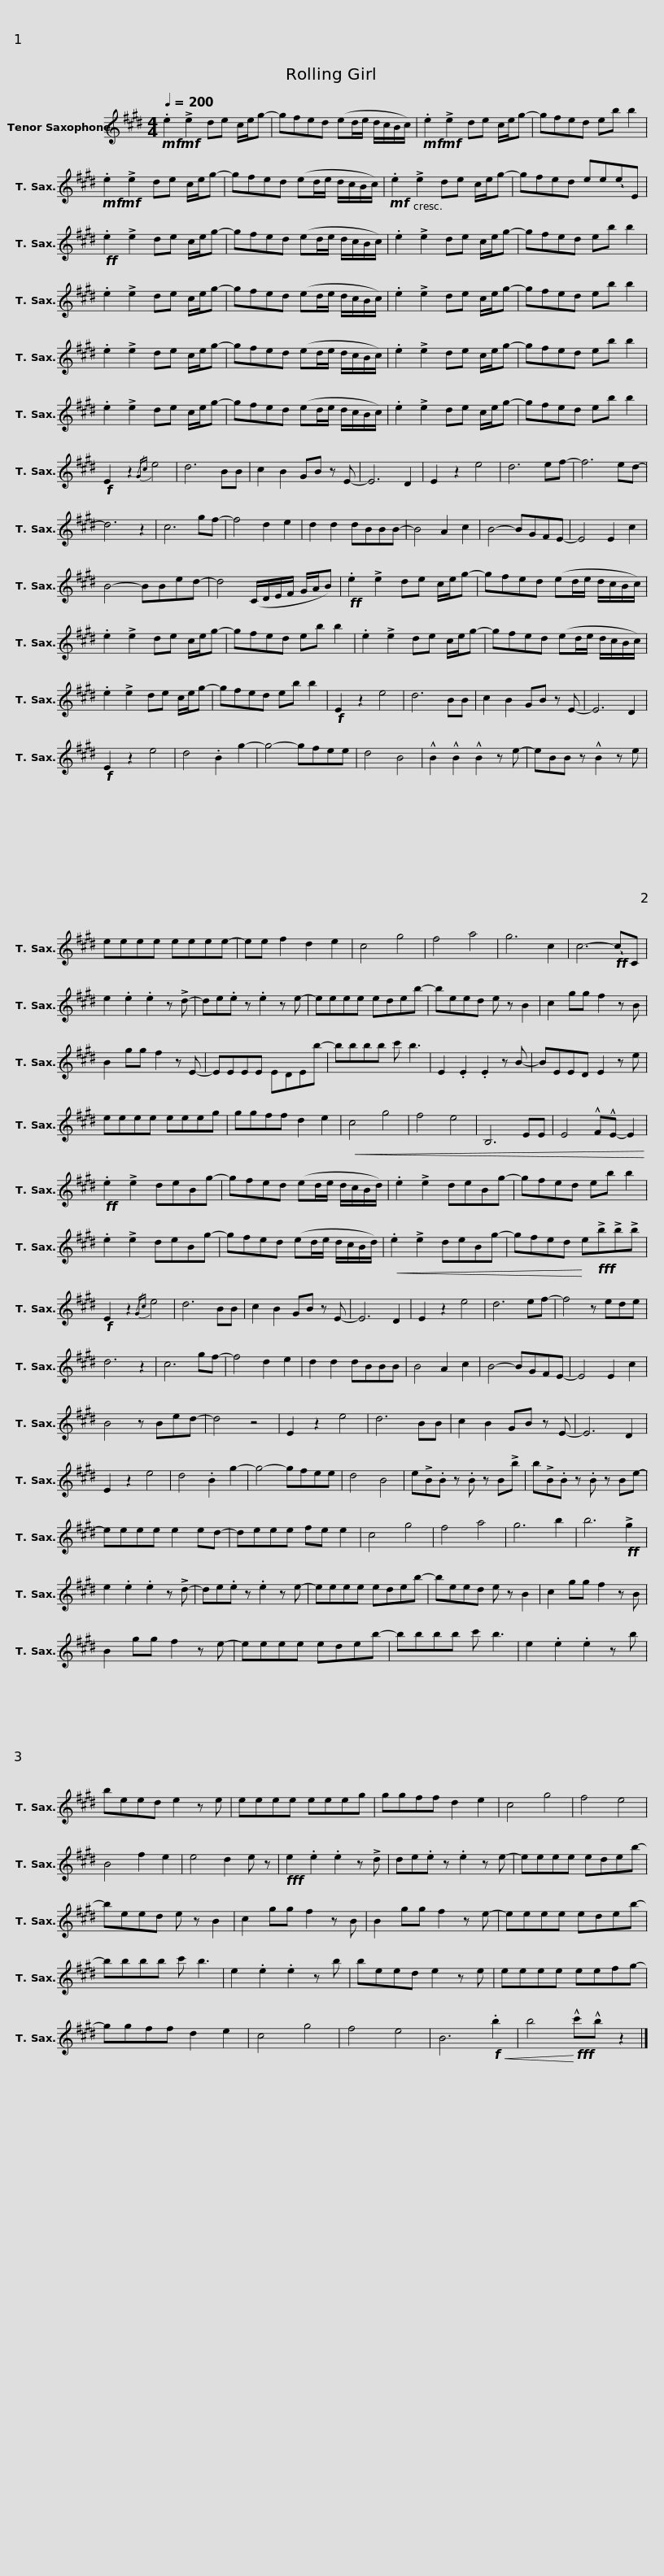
X:1
L:1/8
Q:1/4=200
M:4/4
I:linebreak $
K:none
V:1 treble transpose=-2
V:1
[K:E]!mf!!mf! .e2 !>!e2 de c/e/g- | gfed (ed/e/ d/c/B/c/) |!mf!!mf! .e2 !>!e2 de c/e/g- | gfed eb b2 |!mf!!mf! .e2 !>!e2 de c/e/g- |$ %5
 gfed (ed/e/ d/c/B/c/) |!mf! .e2 !>!e2 de c/e/g- | gfed ee!~(!e!~)!E |!ff! .e2 !>!e2 de c/e/g- | gfed (ed/e/ d/c/B/c/) |$ %10
 .e2 !>!e2 de c/e/g- | gfed eb b2 | .e2 !>!e2 de c/e/g- | gfed (ed/e/ d/c/B/c/) | .e2 !>!e2 de c/e/g- |$ %15
 gfed eb b2 | .e2 !>!e2 de c/e/g- | gfed (ed/e/ d/c/B/c/) | .e2 !>!e2 de c/e/g- | gfed eb b2 |$ %20
 .e2 !>!e2 de c/e/g- | gfed (ed/e/ d/c/B/c/) | .e2 !>!e2 de c/e/g- | gfed eb b2 |!f! E2 z2{/Gc} e4 | %25
 d6 BB |$ c2 B2 GB z E- | E6 D2 | E2 z2 e4 | d6 ef- | %30
 f6 ed- | d6 z2 | c6 gf- | f4 d2 e2 | d2 d2 dBBB- | %35
 B4 A2 c2 |$ B4- BGFE- | E4 E2 c2 | B4- BBed- | d4 (C/D/E/F/ G/A/B) | %40
!ff! .e2 !>!e2 de c/e/g- | gfed (ed/e/ d/c/B/c/) |$ .e2 !>!e2 de c/e/g- | gfed eb b2 | .e2 !>!e2 de c/e/g- | %45
 gfed (ed/e/ d/c/B/c/) | .e2 !>!e2 de c/e/g- |$ gfed eb b2 |!f! E2 z2 e4 | d6 BB | %50
 c2 B2 GB z E- | E6 D2 |!f! E2 z2 e4 | d4 .B2 g2- | g4- gfee | %55
 d4 B4 | !^!B2 !^!B2 !^!B2 z e- |$ eBB z !^!B2 z e | eeee eeee- | ee f2 d2 e2 | %60
 c4 g4 | f4 a4 | g6 c2 | c6-!ff! !~(!c!~)!C | e2 .e2 .e2 z !>!d- |$ %65
 de.e z .e2 z e- | eeee edeb- | beed e z B2 | c2 gg f2 z B | B2 gg f2 z E- | %70
 EEEE EDEb- |$ bbbb c' b3 | E2 .E2 .E2 z B- | BEED E2 z e | eeee eeeg | %75
 ggff d2 e2 |!<(! c4 g4 | f4 e4 | B,6 EE |$ E4 !^!F!^!E- E2!<)! | %80
!ff! .e2 !>!e2 deBg- | gfed (ed/e/ d/c/B/d/) | .e2 !>!e2 deBg- | gfed eb b2 | .e2 !>!e2 deBg- |$ %85
 gfed (ed/e/ d/c/B/d/) |!<(! .e2 !>!e2 deBg- | gfed!<)! e!fff!!>!b!>!b!>!b |!f! E2 z2{/Gc} e4 | d6 BB | %90
 c2 B2 GB z E- | E6 D2 |$ E2 z2 e4 | d6 ef- | f4 z ede | %95
 d6 z2 | c6 gf- | f4 d2 e2 | d2 d2 dBBB | B4 A2 c2 | %100
 B4- BGFE- | E4 E2 c2 |$ B4 z Bed- | d4 z4 | E2 z2 e4 | %105
 d6 BB | c2 B2 GB z E- | E6 D2 | E2 z2 e4 | d4 .B2 g2- | %110
 g4- gfee | d4 B4 |$ e!>!B.B z .B z B!>!b | b!>!B.B z .B z Be- | eeee e2 ed- | %115
 deee fe e2 | c4 g4 | f4 a4 | g6 b2 | b6!ff! !>!g2 |$ %120
 e2 .e2 .e2 z !>!d- | de.e z .e2 z e- | eeee edeb- | beed e z B2 | c2 gg f2 z B | %125
 B2 gg f2 z e- |$ eeee edeb- | bbbb c' b3 | e2 .e2 .e2 z b | beed e2 z e | %130
 eeee eeeg | ggff d2 e2 | c4 g4 |$ f4 e4 | B4 f2 e2 | %135
 e4 d2 e z |!fff! e2 .e2 .e2 z !>!d | de.e z .e2 z e- | eeee edeb- | beed e z B2 | %140
 c2 gg f2 z B |$ B2 gg f2 z e- | eeee edeb- | bbbb c' b3 | e2 .e2 .e2 z b | %145
 beed e2 z e | eeee eefg- |$ ggff d2 e2 | c4 g4 | f4 e4 | %150
 B6!f!!<(! .b2 | b4!<)!!fff! !^!c'!^!b z2 |] %152
